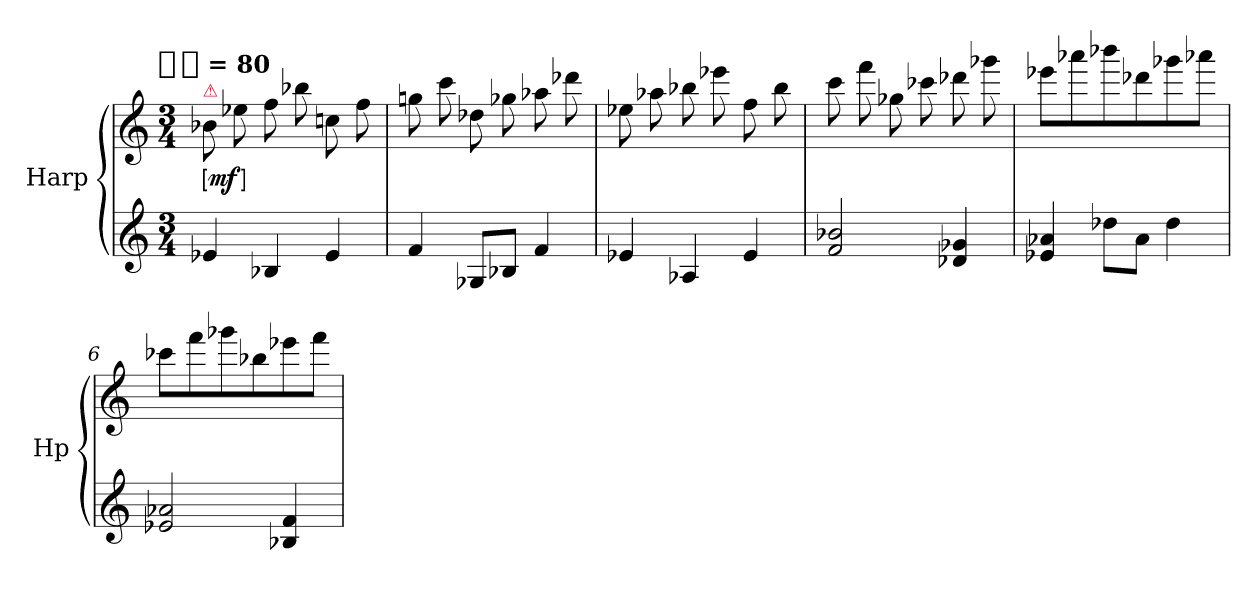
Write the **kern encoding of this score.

**kern	**kern	**dynam
*part1	*part1	*part1
*staff2	*staff1	*staff1/2
*I"Harp	*	*
*I'Hp	*	*
*clefG2	*clefG2	*
*k[]	*k[]	*
*C:	*C:	*
!!LO:TX:omd:t=[half-dot] = 80
*M3/4	*M3/4	*
*MM240	*MM240	*
=1	=1	=1
!	!LO:TX:a:color=crimson:t=⚠	!
!	!	!LO:DY:ed=brack
4e-X	8b-X	mf
.	8ee-X	.
4B-X	8ff	.
.	8bb-X	.
4e-	8ccn	.
.	8ff	.
=2	=2	=2
4f	8ggn	.
.	8ccc	.
8G-XL	8dd-X	.
8B-XJ	8gg-X	.
4f	8aa-X	.
.	8ddd-X	.
=3	=3	=3
4e-X	8ee-X	.
.	8aa-X	.
4A-X	8bb-X	.
.	8eee-X	.
4e-	8ff	.
.	8bb-	.
=4	=4	=4
2f 2b-X	8ccc	.
.	8fff	.
.	8gg-X	.
.	8ccc-X	.
4d-X 4g-X	8ddd-X	.
.	8ggg-X	.
=5	=5	=5
4e-X 4a-X	8eee-XL	.
.	8aaa-X	.
8dd-XL	8bbb-X	.
8a-J	8ddd-X	.
4dd-	8ggg-X	.
.	8aaa-XJ	.
=6	=6	=6
2e-X 2a-X	8ccc-XL	.
.	8fff	.
.	8ggg-X	.
.	8bb-X	.
4B-X 4f	8eee-X	.
.	8fffJ	.
=	=	=
*-	*-	*-
